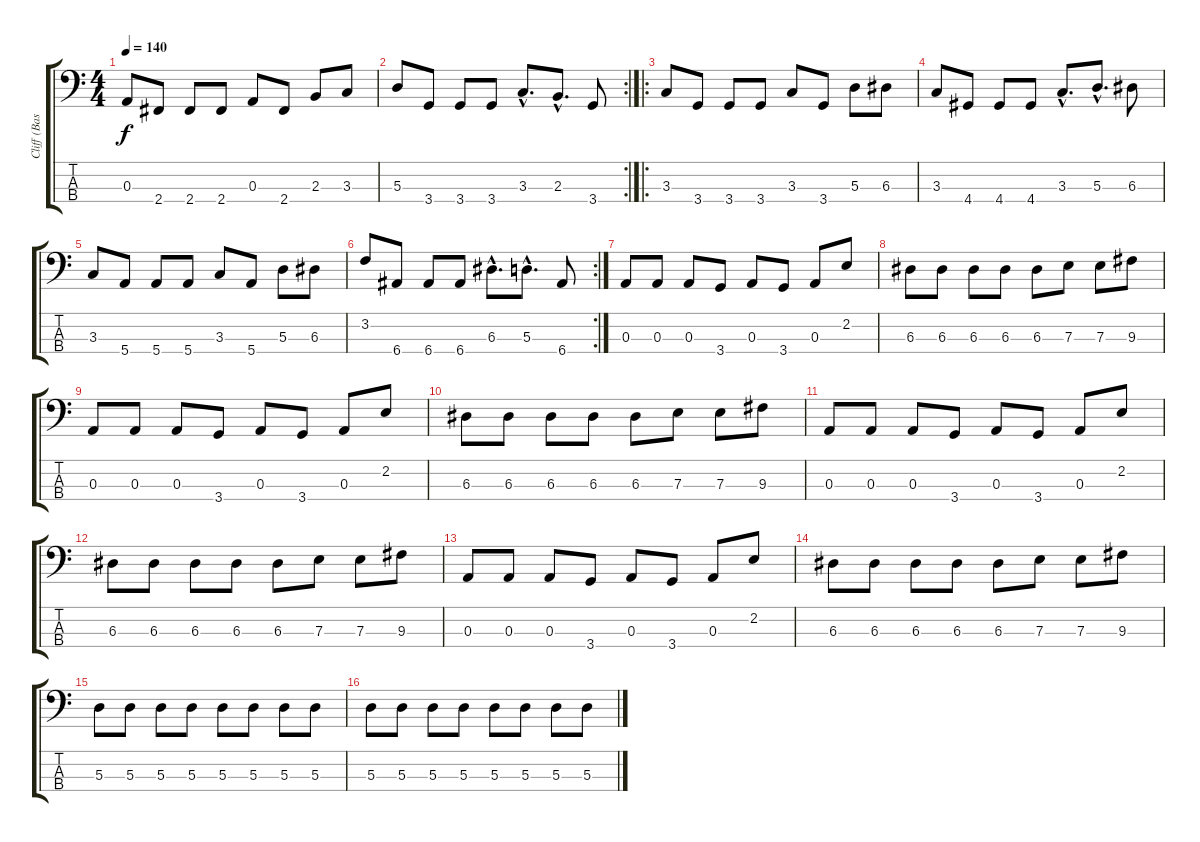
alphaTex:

\track ("Cliff (Bass)" "Cliff (Bas") {instrument electricbassfinger}
\staff {score tabs}
\tuning (G2 D2 A1 E1) {hide}
\ts (4 4)
\tempo 140
\clef f4
\ks c
0.3.8{dy f} 2.4.8 2.4.8 2.4.8 0.3.8 2.4.8 2.3.8 3.3.8 |
\rc 2
5.3.8 3.4.8 3.4.8 3.4.8 3.3{hac}.8{d} 2.3{hac}.8{d} 3.4.8 |
\ro
3.3.8 3.4.8 3.4.8 3.4.8 3.3.8 3.4.8 5.3.8 6.3.8 |
3.3.8 4.4.8 4.4.8 4.4.8 3.3{hac}.8{d} 5.3{hac}.8{d} 6.3.8 |
3.3.8 5.4.8 5.4.8 5.4.8 3.3.8 5.4.8 5.3.8 6.3.8 |
\rc 2
3.2.8 6.4.8 6.4.8 6.4.8 6.3{hac}.8{d} 5.3{hac}.8{d} 6.4.8 |
0.3.8 0.3.8 0.3.8 3.4.8 0.3.8 3.4.8 0.3.8 2.2.8 |
6.3.8 6.3.8 6.3.8 6.3.8 6.3.8 7.3.8 7.3.8 9.3.8 |
0.3.8 0.3.8 0.3.8 3.4.8 0.3.8 3.4.8 0.3.8 2.2.8 |
6.3.8 6.3.8 6.3.8 6.3.8 6.3.8 7.3.8 7.3.8 9.3.8 |
0.3.8 0.3.8 0.3.8 3.4.8 0.3.8 3.4.8 0.3.8 2.2.8 |
6.3.8 6.3.8 6.3.8 6.3.8 6.3.8 7.3.8 7.3.8 9.3.8 |
0.3.8 0.3.8 0.3.8 3.4.8 0.3.8 3.4.8 0.3.8 2.2.8 |
6.3.8 6.3.8 6.3.8 6.3.8 6.3.8 7.3.8 7.3.8 9.3.8 |
5.3.8 5.3.8 5.3.8 5.3.8 5.3.8 5.3.8 5.3.8 5.3.8 |
5.3.8 5.3.8 5.3.8 5.3.8 5.3.8 5.3.8 5.3.8 5.3.8
